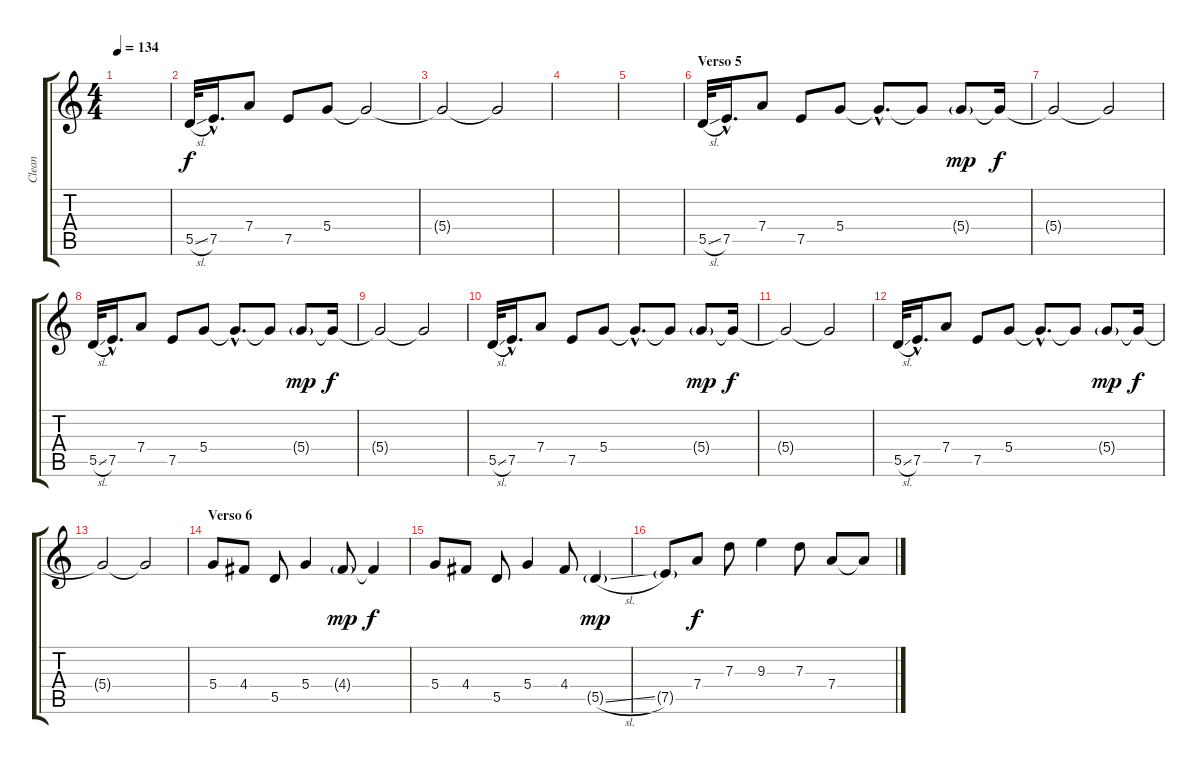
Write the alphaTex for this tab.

\track ("Clean" "Clean") {instrument electricguitarclean}
\staff {score tabs}
\tuning (E4 B3 G3 D3 A2 E2) {hide}
\ts (4 4)
\tempo 134
\clef g2
\ks c
|
5.5{sl}.32{volume 11 balance 5 instrument electricguitarclean} 7.5{hac}.16{d} 7.4.8 7.5.8 5.4.8{volume 8} 5.4{t}.2 |
5.4{t}.2{volume 6} 5.4{t}.2{volume 5} |
|
|
\section ("" "Verso 5")
5.5{sl}.32{volume 11} 7.5{hac}.16{d} 7.4.8 7.5.8 5.4.8 5.4{hac t}.8{d} 5.4{t}.8 5.4{g}.8{dy mp} 5.4{t}.16{dy f} |
5.4{t}.2{volume 4} 5.4{t}.2{volume 10} |
5.5{sl}.32 7.5{hac}.16{d} 7.4.8 7.5.8 5.4.8 5.4{hac t}.8{d} 5.4{t}.8 5.4{g}.8{dy mp} 5.4{t}.16{dy f} |
5.4{t}.2{volume 4} 5.4{t}.2{volume 10} |
5.5{sl}.32 7.5{hac}.16{d} 7.4.8 7.5.8 5.4.8 5.4{hac t}.8{d} 5.4{t}.8 5.4{g}.8{dy mp} 5.4{t}.16{dy f} |
5.4{t}.2{volume 4} 5.4{t}.2{volume 10} |
5.5{sl}.32{volume 11} 7.5{hac}.16{d} 7.4.8 7.5.8 5.4.8 5.4{hac t}.8{d} 5.4{t}.8 5.4{g}.8{dy mp} 5.4{t}.16{dy f} |
5.4{t}.2{volume 4} 5.4{t}.2{volume 10} |
\section ("" "Verso 6")
5.4.8{volume 11} 4.4.8 5.5.8 5.4.4 4.4{g}.8{dy mp} 4.4{t}.4{dy f} |
5.4.8 4.4.8 5.5.8 5.4.4 4.4.8 5.5{sl g}.4{dy mp} |
7.5{g}.8 7.4.8{dy f} 7.3.8 9.3.4 7.3.8 7.4.8 7.4{t}.8
